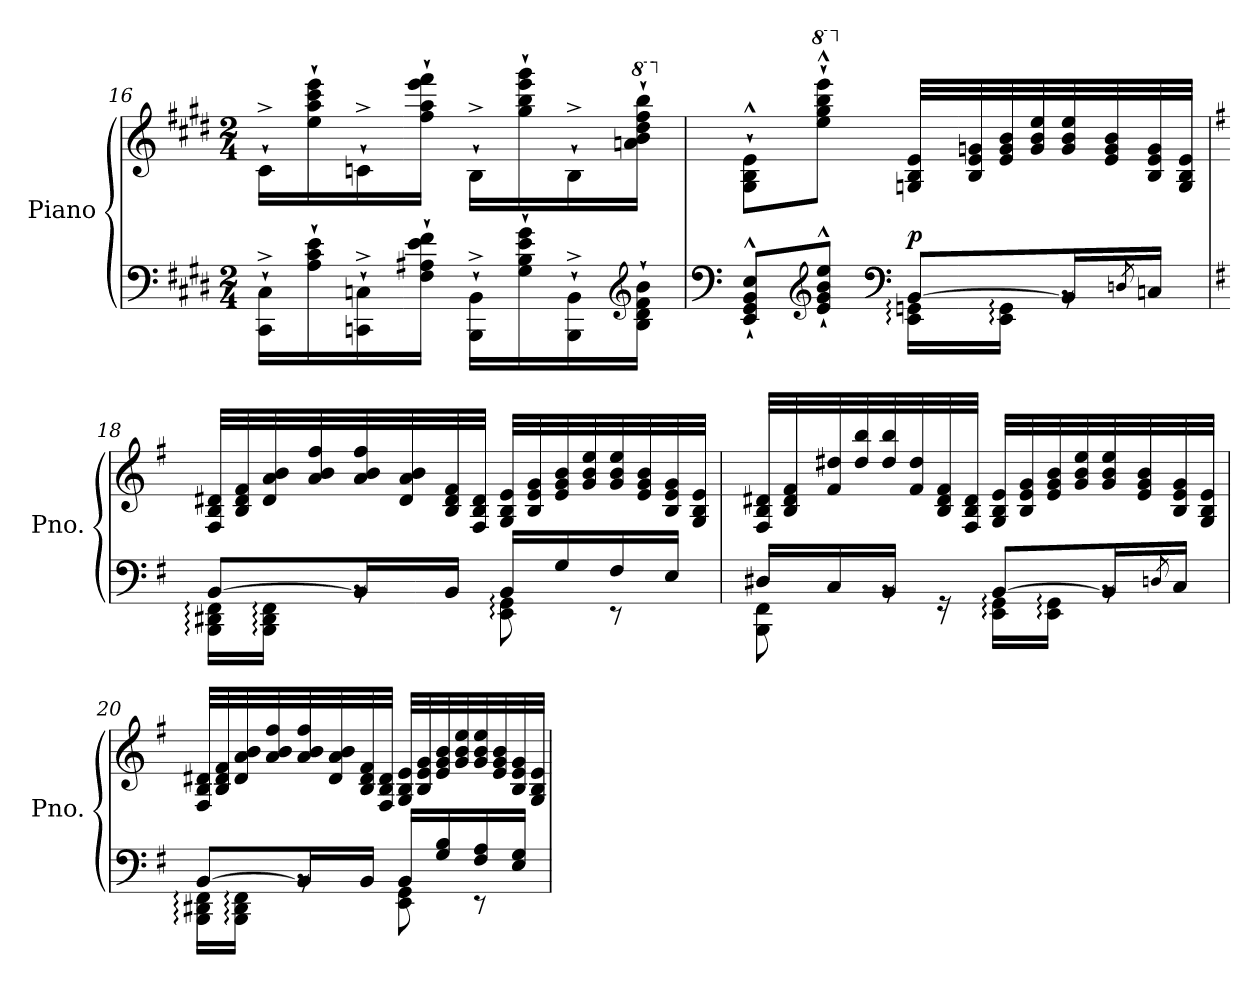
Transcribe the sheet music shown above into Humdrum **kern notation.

**kern	**kern	**dynam
*part1	*part1	*part1
*staff2	*staff1	*staff1/2
*I"Piano	*	*
*I'Pno.	*	*
*clefF4	*clefG2	*
*k[f#c#g#d#]	*k[f#c#g#d#]	*
*M2/4	*M2/4	*
=16	=16	=16
16CC#\^` 16C#\^`LL	16c#^`\LL	.
16A\` 16c#\` 16e\`	16ee\` 16aa\` 16ccc#\` 16eee\`	.
16CCn\^` 16Cn\^`	16cn^`\	.
16F#\` 16A#X\` 16e\` 16f#\`JJ	16ff#\` 16aa\` 16eee\` 16fff#\`JJ	.
16BBB\^` 16BB\^`LL	16B^`\LL	.
16G#\` 16B\` 16e\` 16g#\`	16gg#\` 16bb\` 16eee\` 16ggg#\`	.
16BBB\^` 16BB\^`	16B^`\	.
*clefG2	*	*
*	*8va	*
16B\` 16d#\` 16f#\` 16b\`JJ	16aan\` 16bb\` 16ddd#\` 16fff#\` 16bbb\`JJ	.
!!LO:LB:g=z
=17	=17	=17
*clefF4	*	*
*^	*	*
*	*	*X8va	*
8EE/^^` 8GG#/^^` 8BB/^^` 8E/^^`L	4ryy	8G#\^^` 8B\^^` 8e\^^`L	.
*clefG2	*	*	*
*	*	*8va	*
8e/^^` 8g#/^^` 8b/^^` 8ee/^^`J	.	8eee\^^` 8ggg#\^^` 8bbb\^^` 8eeee\^^`J	.
*clefF4	*	*	*
*	*	*X8va	*
!	!	!	!LO:DY:a=2
[8BB/L	16EE\: 16GGn\:LL	32Gn/ 32B/ 32e/LLL	p
.	.	32B/ 32e/ 32gn/	.
.	16EE\: 16GG\:JJ	32e/ 32g/ 32b/	.
.	.	32g/ 32b/ 32ee/	.
16BB/L]	8rBB	32g/ 32b/ 32ee/	.
.	.	32e/ 32g/ 32b/	.
8qDn/	.	.	.
16Cn/JJ	.	32B/ 32e/ 32g/	.
.	.	32G/ 32B/ 32e/JJJ	.
=18	=18	=18	=18
*k[f#]	*	*k[f#]	*
[8BB/L	16BBB\: 16DD#X\: 16FF#\:LL	32F#/ 32B/ 32d#X/LLL	.
.	.	32B/ 32d#/ 32f#/	.
.	16BBB\: 16DD#\: 16FF#\:JJ	32d#/ 32a/ 32b/	.
.	.	32a/ 32b/ 32ff#/	.
16BB/L]	8rBB	32a/ 32b/ 32ff#/	.
.	.	32d#/ 32a/ 32b/	.
16BB/JJ	.	32B/ 32d#/ 32f#/	.
.	.	32F#/ 32B/ 32d#/JJJ	.
16BB/LL	8EE\: 8GG\:	32G/ 32B/ 32e/LLL	.
.	.	32B/ 32e/ 32g/	.
16G/	.	32e/ 32g/ 32b/	.
.	.	32g/ 32b/ 32ee/	.
16F#/	8r	32g/ 32b/ 32ee/	.
.	.	32e/ 32g/ 32b/	.
16E/JJ	.	32B/ 32e/ 32g/	.
.	.	32G/ 32B/ 32e/JJJ	.
!!LO:LB:g=z
=19	=19	=19	=19
16D#X/LL	8BBB\ 8FF#\	32F#/ 32B/ 32d#X/LLL	.
.	.	32B/ 32d#/ 32f#/	.
16C/	.	32f#/ 32dd#X/	.
.	.	32dd#/ 32bb/	.
16BB/JJ	8rBB	32dd#/ 32bb/	.
.	.	32f#/ 32dd#/	.
16rGG	.	32B/ 32d#/ 32f#/	.
.	.	32F#/ 32B/ 32d#/JJJ	.
[8BB/L	16EE\: 16GG\:LL	32G/ 32B/ 32e/LLL	.
.	.	32B/ 32e/ 32g/	.
.	16EE\: 16GG\:JJ	32e/ 32g/ 32b/	.
.	.	32g/ 32b/ 32ee/	.
16BB/L]	8rBB	32g/ 32b/ 32ee/	.
.	.	32e/ 32g/ 32b/	.
8qDn/	.	.	.
16C/JJ	.	32B/ 32e/ 32g/	.
.	.	32G/ 32B/ 32e/JJJ	.
=20	=20	=20	=20
[8BB/L	16BBB\: 16DD#X\: 16FF#\:LL	32F#/ 32B/ 32d#X/LLL	.
.	.	32B/ 32d#/ 32f#/	.
.	16BBB\: 16DD#\: 16FF#\:JJ	32d#/ 32a/ 32b/	.
.	.	32a/ 32b/ 32ff#/	.
16BB/L]	8rBB	32a/ 32b/ 32ff#/	.
.	.	32d#/ 32a/ 32b/	.
16BB/JJ	.	32B/ 32d#/ 32f#/	.
.	.	32F#/ 32B/ 32d#/JJJ	.
16BB/LL	8EE\ 8GG\	32G/ 32B/ 32e/LLL	.
.	.	32B/ 32e/ 32g/	.
16G/ 16B/	.	32e/ 32g/ 32b/	.
.	.	32g/ 32b/ 32ee/	.
16F#/ 16A/	8r	32g/ 32b/ 32ee/	.
.	.	32e/ 32g/ 32b/	.
16E/ 16G/JJ	.	32B/ 32e/ 32g/	.
.	.	32G/ 32B/ 32e/JJJ	.
*v	*v	*	*
=	=	=
*-	*-	*-
